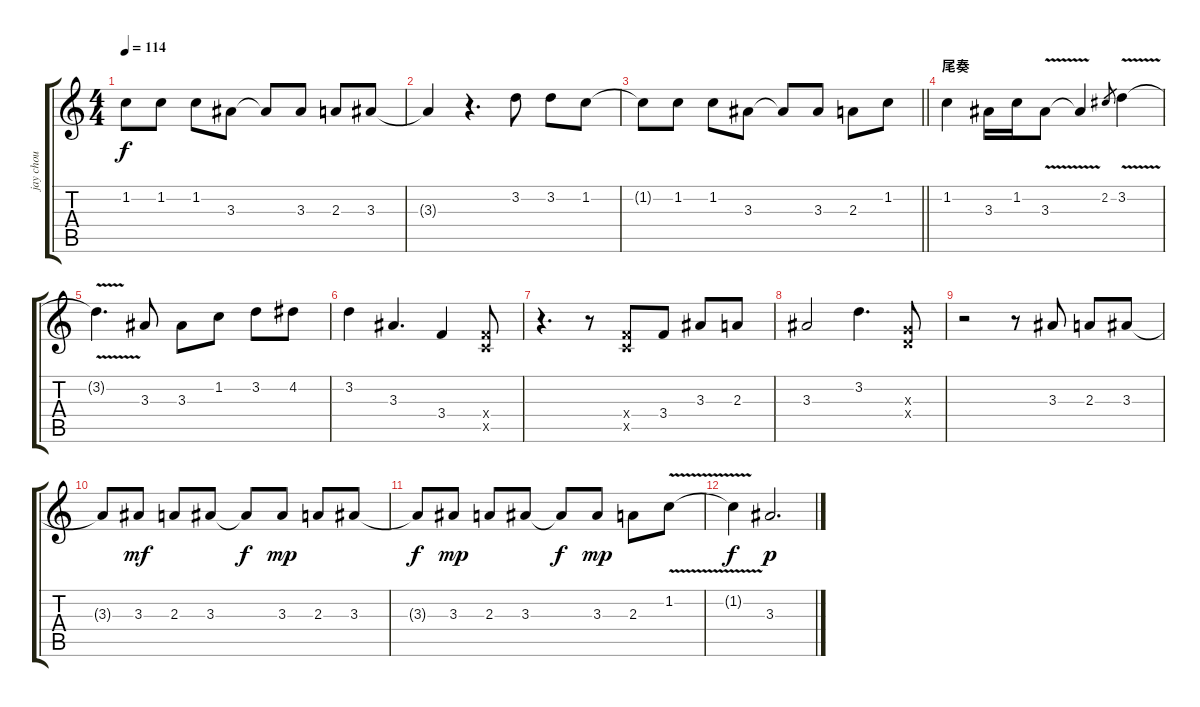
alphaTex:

\track ("jay chou" "jay chou") {instrument electricguitarmuted}
\staff {score tabs}
\tuning (E4 B3 G3 D3 A2 E2) {hide}
\ts (4 4)
\tempo 114
\clef g2
\ks c
1.2{t}.8{dy f} 1.2.8 1.2.8 3.3.8 3.3{t}.8 3.3.8 2.3.8 3.3.8 |
3.3{t}.4 r.4{d} 3.2.8 3.2.8 1.2.8 |
\barLineRight lightlight
1.2{t}.8 1.2.8 1.2.8 3.3.8 3.3{t}.8 3.3.8 2.3.8 1.2.8 |
\section ("" "尾奏")
1.2.4 3.3.16 1.2.16 3.3{v}.8 3.3{t}.4 2.2.8{gr} 3.2{v}.4 |
3.2{t}.4{d} 3.3.8 3.3.8 1.2.8 3.2.8 4.2.8 |
3.2.4 3.3.4{d} 3.4.4 (3.4{x} 3.5{x}).8 |
r.4{d} r.8 (3.4{x} 3.5{x}).8 3.4.8 3.3.8 2.3.8 |
3.3.2 3.2.4{d} (0.3{x} 0.4{x}).8 |
r.2 r.8 3.3.8 2.3.8 3.3.8 |
3.3{t}.8 3.3.8{dy mf} 2.3.8 3.3.8 3.3{t}.8{dy f} 3.3.8{dy mp} 2.3.8 3.3.8 |
3.3{t}.8{dy f} 3.3.8{dy mp} 2.3.8 3.3.8 3.3{t}.8{dy f} 3.3.8{dy mp} 2.3.8 1.2{v}.8 |
1.2{t}.4{dy f} 3.3.2{d dy p}
